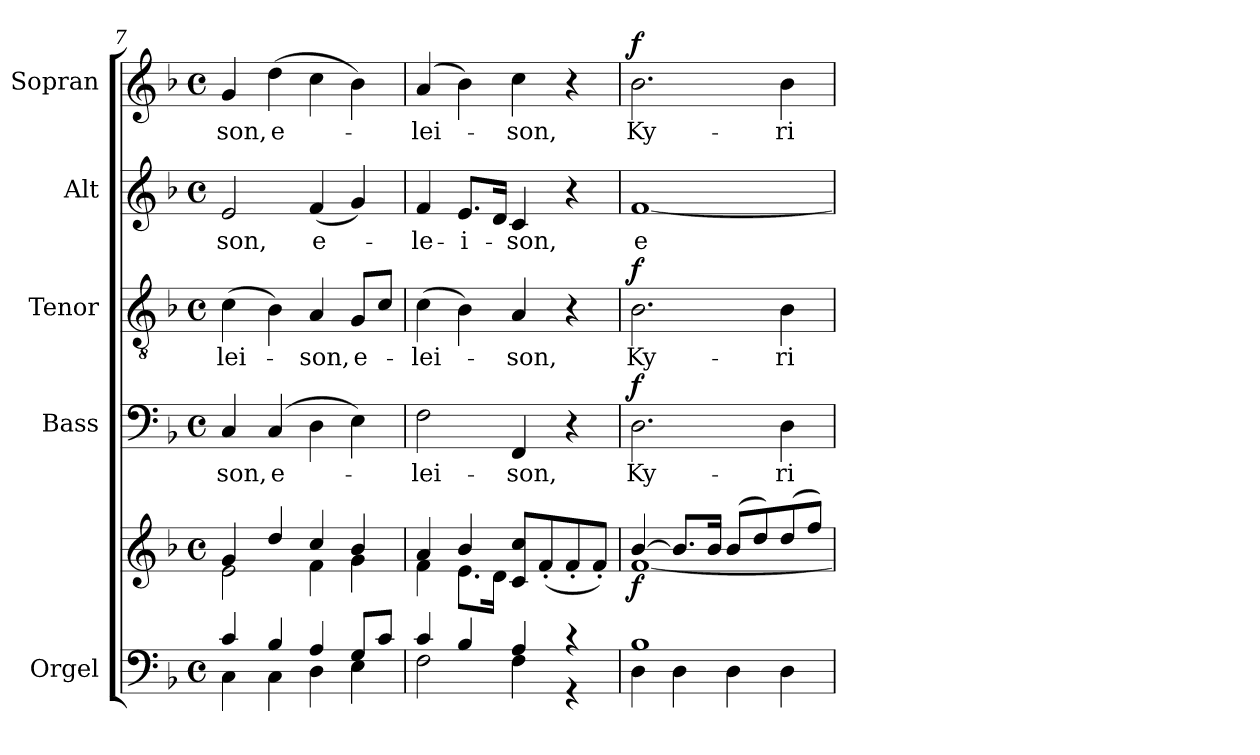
**kern	**kern	**dynam	**kern	**text	**dynam	**kern	**text	**dynam	**kern	**text	**kern	**text	**dynam
*part5	*part5	*part5	*part4	*part4	*part4	*part3	*part3	*part3	*part2	*part2	*part1	*part1	*part1
*staff6	*staff5	*staff5/6	*staff4	*staff4	*staff4	*staff3	*staff3	*staff3	*staff2	*staff2	*staff1	*staff1	*staff1
*I"Orgel	*	*	*I"Bass	*	*	*I"Tenor	*	*	*I"Alt	*	*I"Sopran	*	*
*I'Org.	*	*	*I'B.	*	*	*I'T.	*	*	*I'A.	*	*I'S.	*	*
!!LO:LB:g=z
*clefF4	*clefG2	*	*clefF4	*	*	*clefGv2	*	*	*clefG2	*	*clefG2	*	*
*k[b-]	*k[b-]	*	*k[b-]	*	*	*k[b-]	*	*	*k[b-]	*	*k[b-]	*	*
*F:	*F:	*	*F:	*	*	*F:	*	*	*F:	*	*F:	*	*
*M4/4	*M4/4	*	*M4/4	*	*	*M4/4	*	*	*M4/4	*	*M4/4	*	*
*met(c)	*met(c)	*	*met(c)	*	*	*met(c)	*	*	*met(c)	*	*met(c)	*	*
=7	=7	=7	=7	=7	=7	=7	=7	=7	=7	=7	=7	=7	=7
*^	*^	*	*	*	*	*	*	*	*	*	*	*	*
!	!	!	!	!	!	!LO:LY:b	!	!	!LO:LY:b	!	!	!LO:LY:b	!	!LO:LY:b	!
4c/	4C\	4g/	2e\	.	4C/	-son,	.	(>4c\	-lei-	.	2e/	-son,	4g/	-son,	.
!	!	!	!	!	!	!LO:LY:b	!	!	!	!	!	!	!	!LO:LY:b	!
4B-/	4C\	4dd/	.	.	(4C/	e-	.	4B-\)	.	.	.	.	(>4dd\	e-	.
!	!	!	!	!	!	!	!	!	!LO:LY:b	!	!	!LO:LY:b	!	!	!
4A/	4D\	4cc/	4f\	.	4D\	.	.	4A/	-son,	.	(<4f/	e-	4cc\	.	.
!	!	!	!	!	!	!	!	!	!LO:LY:b	!	!	!	!	!	!
8G/L	4E\	4b-/	4g\	.	4E\)	.	.	8G/L	e-	.	4g/)	.	4b-\)	.	.
8c/J	.	.	.	.	.	.	.	8c/J	.	.	.	.	.	.	.
=8	=8	=8	=8	=8	=8	=8	=8	=8	=8	=8	=8	=8	=8	=8	=8
!	!	!	!	!	!	!LO:LY:b	!	!	!LO:LY:b	!	!	!LO:LY:b	!	!LO:LY:b	!
4c/	2F\	4a/	4f\	.	2F\	-lei-	.	(>4c\	-lei-	.	4f/	-le-	(4a/	-lei-	.
!	!	!	!	!	!	!	!	!	!	!	!	!LO:LY:b	!	!	!
4B-/	.	4b-/	8.e\L	.	.	.	.	4B-\)	.	.	8.e/L	-i-	4b-\)	.	.
.	.	.	16d\Jk	.	.	.	.	.	.	.	16d/Jk	.	.	.	.
!	!	!	!	!	!	!LO:LY:b	!	!	!LO:LY:b	!	!	!LO:LY:b	!	!LO:LY:b	!
4A/	4F\	8c/ 8cc/L	2ryy	.	4FF/	-son,	.	4A/	-son,	.	4c/	-son,	4cc\	-son,	.
.	.	(<8f'</	.	.	.	.	.	.	.	.	.	.	.	.	.
4r	4r	8f'</	.	.	4r	.	.	4r	.	.	4r	.	4r	.	.
.	.	8f'</J)	.	.	.	.	.	.	.	.	.	.	.	.	.
=9	=9	=9	=9	=9	=9	=9	=9	=9	=9	=9	=9	=9	=9	=9	=9
!	!	!	!	!LO:DY:b	!	!LO:LY:b	!LO:DY:a	!	!LO:LY:b	!LO:DY:a	!	!LO:LY:b	!	!LO:LY:b	!LO:DY:a
1B-	4D\	[>4b-/	[<1f	f	2.D\	Ky-	f	2.B-\	Ky-	f	[1f	e-	2.b-\	Ky-	f
.	4D\	8.b-/L]	.	.	.	.	.	.	.	.	.	.	.	.	.
.	.	16b-/Jk	.	.	.	.	.	.	.	.	.	.	.	.	.
.	4D\	(<8b-/L	.	.	.	.	.	.	.	.	.	.	.	.	.
.	.	8dd/)	.	.	.	.	.	.	.	.	.	.	.	.	.
!	!	!	!	!	!	!LO:LY:b	!	!	!LO:LY:b	!	!	!	!	!LO:LY:b	!
.	4D\	(<8dd/	.	.	4D\	-ri-	.	4B-\	-ri-	.	.	.	4b-\	-ri-	.
.	.	8ff/J)	.	.	.	.	.	.	.	.	.	.	.	.	.
*v	*v	*	*	*	*	*	*	*	*	*	*	*	*	*	*
*	*v	*v	*	*	*	*	*	*	*	*	*	*	*	*
=	=	=	=	=	=	=	=	=	=	=	=	=	=
*-	*-	*-	*-	*-	*-	*-	*-	*-	*-	*-	*-	*-	*-
